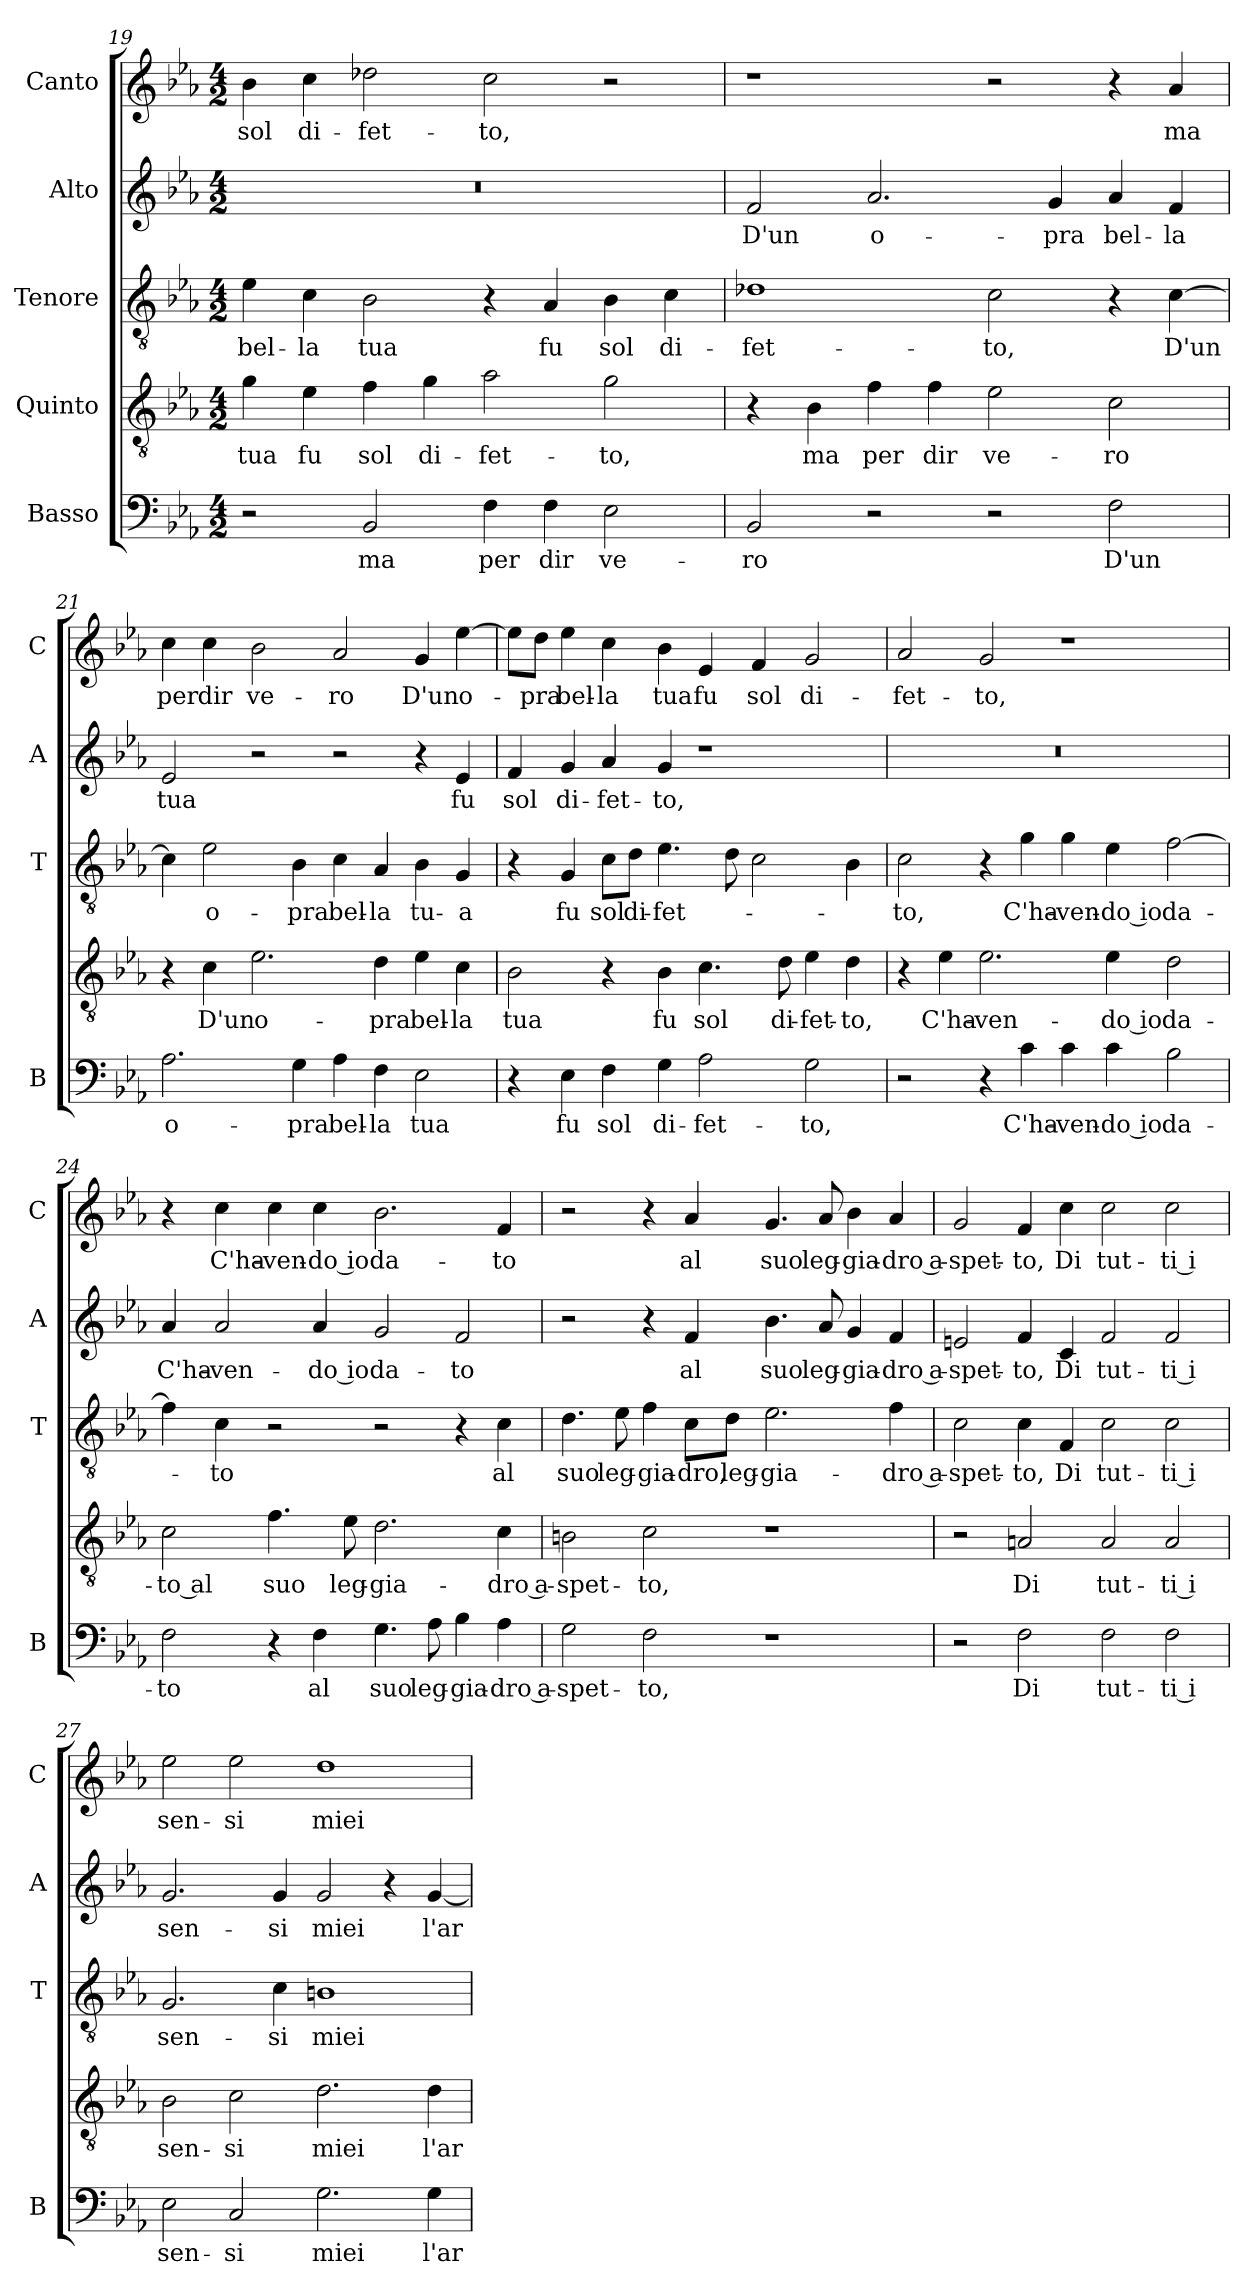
**kern	**text	**kern	**text	**kern	**text	**kern	**text	**kern	**text
*part5	*part5	*part4	*part4	*part3	*part3	*part2	*part2	*part1	*part1
*staff5	*staff5	*staff4	*staff4	*staff3	*staff3	*staff2	*staff2	*staff1	*staff1
*I"Basso	*	*I"Quinto	*	*I"Tenore	*	*I"Alto	*	*I"Canto	*
*I'B	*	*	*	*I'T	*	*I'A	*	*I'C	*
*clefF4	*	*clefGv2	*	*clefGv2	*	*clefG2	*	*clefG2	*
*k[b-e-a-]	*	*k[b-e-a-]	*	*k[b-e-a-]	*	*k[b-e-a-]	*	*k[b-e-a-]	*
*E-:	*	*E-:	*	*E-:	*	*E-:	*	*E-:	*
*M4/2	*	*M4/2	*	*M4/2	*	*M4/2	*	*M4/2	*
=19	=19	=19	=19	=19	=19	=19	=19	=19	=19
!	!	!	!LO:LY:b	!	!LO:LY:b	!	!	!	!LO:LY:b
2r	.	4g\	tua	4e-\	bel-	0r	.	4b-\	sol
!	!	!	!LO:LY:b	!	!LO:LY:b	!	!	!	!LO:LY:b
.	.	4e-\	fu	4c\	-la	.	.	4cc\	di-
!	!LO:LY:b	!	!LO:LY:b	!	!LO:LY:b	!	!	!	!LO:LY:b
2BB-/	ma	4f\	sol	2B-\	tua	.	.	2dd-X\	-fet-
!	!	!	!LO:LY:b	!	!	!	!	!	!
.	.	4g\	di-	.	.	.	.	.	.
!	!LO:LY:b	!	!LO:LY:b	!	!	!	!	!	!LO:LY:b
4F\	per	2a-\	-fet-	4r	.	.	.	2cc\	-to,
!	!LO:LY:b	!	!	!	!LO:LY:b	!	!	!	!
4F\	dir	.	.	4A-/	fu	.	.	.	.
!	!LO:LY:b	!	!LO:LY:b	!	!LO:LY:b	!	!	!	!
2E-\	ve-	2g\	-to,	4B-\	sol	.	.	2r	.
!	!	!	!	!	!LO:LY:b	!	!	!	!
.	.	.	.	4c\	di-	.	.	.	.
=20	=20	=20	=20	=20	=20	=20	=20	=20	=20
!	!LO:LY:b	!	!	!	!LO:LY:b	!	!LO:LY:b	!	!
2BB-/	-ro	4r	.	1d-X	-fet-	2f/	D'un	1r	.
!	!	!	!LO:LY:b	!	!	!	!	!	!
.	.	4B-\	ma	.	.	.	.	.	.
!	!	!	!LO:LY:b	!	!	!	!LO:LY:b	!	!
2r	.	4f\	per	.	.	2.a-/	o-	.	.
!	!	!	!LO:LY:b	!	!	!	!	!	!
.	.	4f\	dir	.	.	.	.	.	.
!	!	!	!LO:LY:b	!	!LO:LY:b	!	!	!	!
2r	.	2e-\	ve-	2c\	-to,	.	.	2r	.
!	!	!	!	!	!	!	!LO:LY:b	!	!
.	.	.	.	.	.	4g/	-pra	.	.
!	!LO:LY:b	!	!LO:LY:b	!	!	!	!LO:LY:b	!	!
2F\	D'un	2c\	-ro	4r	.	4a-/	bel-	4r	.
!	!	!	!	!	!LO:LY:b	!	!LO:LY:b	!	!LO:LY:b
.	.	.	.	[4c\	D'un	4f/	-la	4a-/	ma
!!LO:PB:g=z
=21	=21	=21	=21	=21	=21	=21	=21	=21	=21
!	!LO:LY:b	!	!	!	!	!	!LO:LY:b	!	!LO:LY:b
2.A-\	o-	4r	.	4c\]	.	2e-/	tua	4cc\	per
!	!	!	!LO:LY:b	!	!LO:LY:b	!	!	!	!LO:LY:b
.	.	4c\	D'un	2e-\	o-	.	.	4cc\	dir
!	!	!	!LO:LY:b	!	!	!	!	!	!LO:LY:b
.	.	2.e-\	o-	.	.	2r	.	2b-\	ve-
!	!LO:LY:b	!	!	!	!LO:LY:b	!	!	!	!
4G\	-pra	.	.	4B-\	-pra	.	.	.	.
!	!LO:LY:b	!	!	!	!LO:LY:b	!	!	!	!LO:LY:b
4A-\	bel-	.	.	4c\	bel-	2r	.	2a-/	-ro
!	!LO:LY:b	!	!LO:LY:b	!	!LO:LY:b	!	!	!	!
4F\	-la	4d\	-pra	4A-/	-la	.	.	.	.
!	!LO:LY:b	!	!LO:LY:b	!	!LO:LY:b	!	!	!	!LO:LY:b
2E-\	tua	4e-\	bel-	4B-\	tu-	4r	.	4g/	D'un
!	!	!	!LO:LY:b	!	!LO:LY:b	!	!LO:LY:b	!	!LO:LY:b
.	.	4c\	-la	4G/	-a	4e-/	fu	[4ee-\	o-
=22	=22	=22	=22	=22	=22	=22	=22	=22	=22
!	!	!	!LO:LY:b	!	!	!	!LO:LY:b	!	!
4r	.	2B-\	tua	4r	.	4f/	sol	8ee-\L]	.
!	!	!	!	!	!	!	!	!	!LO:LY:b
.	.	.	.	.	.	.	.	8dd\J	-pra
!	!LO:LY:b	!	!	!	!LO:LY:b	!	!LO:LY:b	!	!LO:LY:b
4E-\	fu	.	.	4G/	fu	4g/	di-	4ee-\	bel-
!	!LO:LY:b	!	!	!	!LO:LY:b	!	!LO:LY:b	!	!LO:LY:b
4F\	sol	4r	.	8c\L	sol	4a-/	-fet-	4cc\	-la
!	!	!	!	!	!LO:LY:b	!	!	!	!
.	.	.	.	8d\J	di-	.	.	.	.
!	!LO:LY:b	!	!LO:LY:b	!	!LO:LY:b	!	!LO:LY:b	!	!LO:LY:b
4G\	di-	4B-\	fu	4.e-\	-fet-	4g/	-to,	4b-\	tua
!	!LO:LY:b	!	!LO:LY:b	!	!	!	!	!	!LO:LY:b
2A-\	-fet-	4.c\	sol	.	.	1r	.	4e-/	fu
.	.	.	.	8d\	.	.	.	.	.
!	!	!	!	!	!	!	!	!	!LO:LY:b
.	.	.	.	2c\	.	.	.	4f/	sol
!	!	!	!LO:LY:b	!	!	!	!	!	!
.	.	8d\	di-	.	.	.	.	.	.
!	!LO:LY:b	!	!LO:LY:b	!	!	!	!	!	!LO:LY:b
2G\	-to,	4e-\	-fet-	.	.	.	.	2g/	di-
!	!	!	!LO:LY:b	!	!	!	!	!	!
.	.	4d\	-to,	4B-\	.	.	.	.	.
=23	=23	=23	=23	=23	=23	=23	=23	=23	=23
!	!	!	!	!	!LO:LY:b	!	!	!	!LO:LY:b
2r	.	4r	.	2c\	-to,	0r	.	2a-/	-fet-
!	!	!	!LO:LY:b	!	!	!	!	!	!
.	.	4e-\	C'ha-	.	.	.	.	.	.
!	!	!	!LO:LY:b	!	!	!	!	!	!LO:LY:b
4r	.	2.e-\	-ven-	4r	.	.	.	2g/	-to,
!	!LO:LY:b	!	!	!	!LO:LY:b	!	!	!	!
4c\	C'ha-	.	.	4g\	C'ha-	.	.	.	.
!	!LO:LY:b	!	!	!	!LO:LY:b	!	!	!	!
4c\	-ven-	.	.	4g\	-ven-	.	.	1r	.
!	!LO:LY:b	!	!LO:LY:b	!	!LO:LY:b	!	!	!	!
4c\	-do io	4e-\	-do io	4e-\	-do io	.	.	.	.
!	!LO:LY:b	!	!LO:LY:b	!	!LO:LY:b	!	!	!	!
2B-\	da-	2d\	da-	[2f\	da-	.	.	.	.
!!LO:LB:g=z
=24	=24	=24	=24	=24	=24	=24	=24	=24	=24
!	!LO:LY:b	!	!LO:LY:b	!	!	!	!LO:LY:b	!	!
2F\	-to	2c\	-to al	4f\]	.	4a-/	C'ha-	4r	.
!	!	!	!	!	!LO:LY:b	!	!LO:LY:b	!	!LO:LY:b
.	.	.	.	4c\	-to	2a-/	-ven-	4cc\	C'ha-
!	!	!	!LO:LY:b	!	!	!	!	!	!LO:LY:b
4r	.	4.f\	suo	2r	.	.	.	4cc\	-ven-
!	!LO:LY:b	!	!	!	!	!	!LO:LY:b	!	!LO:LY:b
4F\	al	.	.	.	.	4a-/	-do io	4cc\	-do io
!	!	!	!LO:LY:b	!	!	!	!	!	!
.	.	8e-\	leg-	.	.	.	.	.	.
!	!LO:LY:b	!	!LO:LY:b	!	!	!	!LO:LY:b	!	!LO:LY:b
4.G\	suo	2.d\	-gia-	2r	.	2g/	da-	2.b-\	da-
!	!LO:LY:b	!	!	!	!	!	!	!	!
8A-\	leg-	.	.	.	.	.	.	.	.
!	!LO:LY:b	!	!	!	!	!	!LO:LY:b	!	!
4B-\	-gia-	.	.	4r	.	2f/	-to	.	.
!	!LO:LY:b	!	!LO:LY:b	!	!LO:LY:b	!	!	!	!LO:LY:b
4A-\	-dro a-	4c\	-dro a-	4c\	al	.	.	4f/	-to
=25	=25	=25	=25	=25	=25	=25	=25	=25	=25
!	!LO:LY:b	!	!LO:LY:b	!	!LO:LY:b	!	!	!	!
2G\	-spet-	2Bn\	-spet-	4.d\	suo	2r	.	2r	.
!	!	!	!	!	!LO:LY:b	!	!	!	!
.	.	.	.	8e-\	leg-	.	.	.	.
!	!LO:LY:b	!	!LO:LY:b	!	!LO:LY:b	!	!	!	!
2F\	-to,	2c\	-to,	4f\	-gia-	4r	.	4r	.
!	!	!	!	!	!LO:LY:b	!	!LO:LY:b	!	!LO:LY:b
.	.	.	.	8c\L	-dro,	4f/	al	4a-/	al
!	!	!	!	!	!LO:LY:b	!	!	!	!
.	.	.	.	8d\J	leg-	.	.	.	.
!	!	!	!	!	!LO:LY:b	!	!LO:LY:b	!	!LO:LY:b
1r	.	1r	.	2.e-\	-gia-	4.b-\	suo	4.g/	suo
!	!	!	!	!	!	!	!LO:LY:b	!	!LO:LY:b
.	.	.	.	.	.	8a-/	leg-	8a-/	leg-
!	!	!	!	!	!	!	!LO:LY:b	!	!LO:LY:b
.	.	.	.	.	.	4g/	-gia-	4b-\	-gia-
!	!	!	!	!	!LO:LY:b	!	!LO:LY:b	!	!LO:LY:b
.	.	.	.	4f\	-dro a-	4f/	-dro a-	4a-/	-dro a-
=26	=26	=26	=26	=26	=26	=26	=26	=26	=26
!	!	!	!	!	!LO:LY:b	!	!LO:LY:b	!	!LO:LY:b
2r	.	2r	.	2c\	-spet-	2en/	-spet-	2g/	-spet-
!	!LO:LY:b	!	!LO:LY:b	!	!LO:LY:b	!	!LO:LY:b	!	!LO:LY:b
2F\	Di	2An/	Di	4c\	-to,	4f/	-to,	4f/	-to,
!	!	!	!	!	!LO:LY:b	!	!LO:LY:b	!	!LO:LY:b
.	.	.	.	4F/	Di	4c/	Di	4cc\	Di
!	!LO:LY:b	!	!LO:LY:b	!	!LO:LY:b	!	!LO:LY:b	!	!LO:LY:b
2F\	tut-	2A/	tut-	2c\	tut-	2f/	tut-	2cc\	tut-
!	!LO:LY:b	!	!LO:LY:b	!	!LO:LY:b	!	!LO:LY:b	!	!LO:LY:b
2F\	-ti i	2A/	-ti i	2c\	-ti i	2f/	-ti i	2cc\	-ti i
!!LO:LB:g=z
=27	=27	=27	=27	=27	=27	=27	=27	=27	=27
!	!LO:LY:b	!	!LO:LY:b	!	!LO:LY:b	!	!LO:LY:b	!	!LO:LY:b
2E-\	sen-	2B-\	sen-	2.G/	sen-	2.g/	sen-	2ee-\	sen-
!	!LO:LY:b	!	!LO:LY:b	!	!	!	!	!	!LO:LY:b
2C/	-si	2c\	-si	.	.	.	.	2ee-\	-si
!	!	!	!	!	!LO:LY:b	!	!LO:LY:b	!	!
.	.	.	.	4c\	-si	4g/	-si	.	.
!	!LO:LY:b	!	!LO:LY:b	!	!LO:LY:b	!	!LO:LY:b	!	!LO:LY:b
2.G\	miei	2.d\	miei	1Bn	miei	2g/	miei	1dd	miei
.	.	.	.	.	.	4r	.	.	.
!	!LO:LY:b	!	!LO:LY:b	!	!	!	!LO:LY:b	!	!
4G\	l'ar-	4d\	l'ar-	.	.	[4g/	l'ar-	.	.
=	=	=	=	=	=	=	=	=	=
*-	*-	*-	*-	*-	*-	*-	*-	*-	*-
